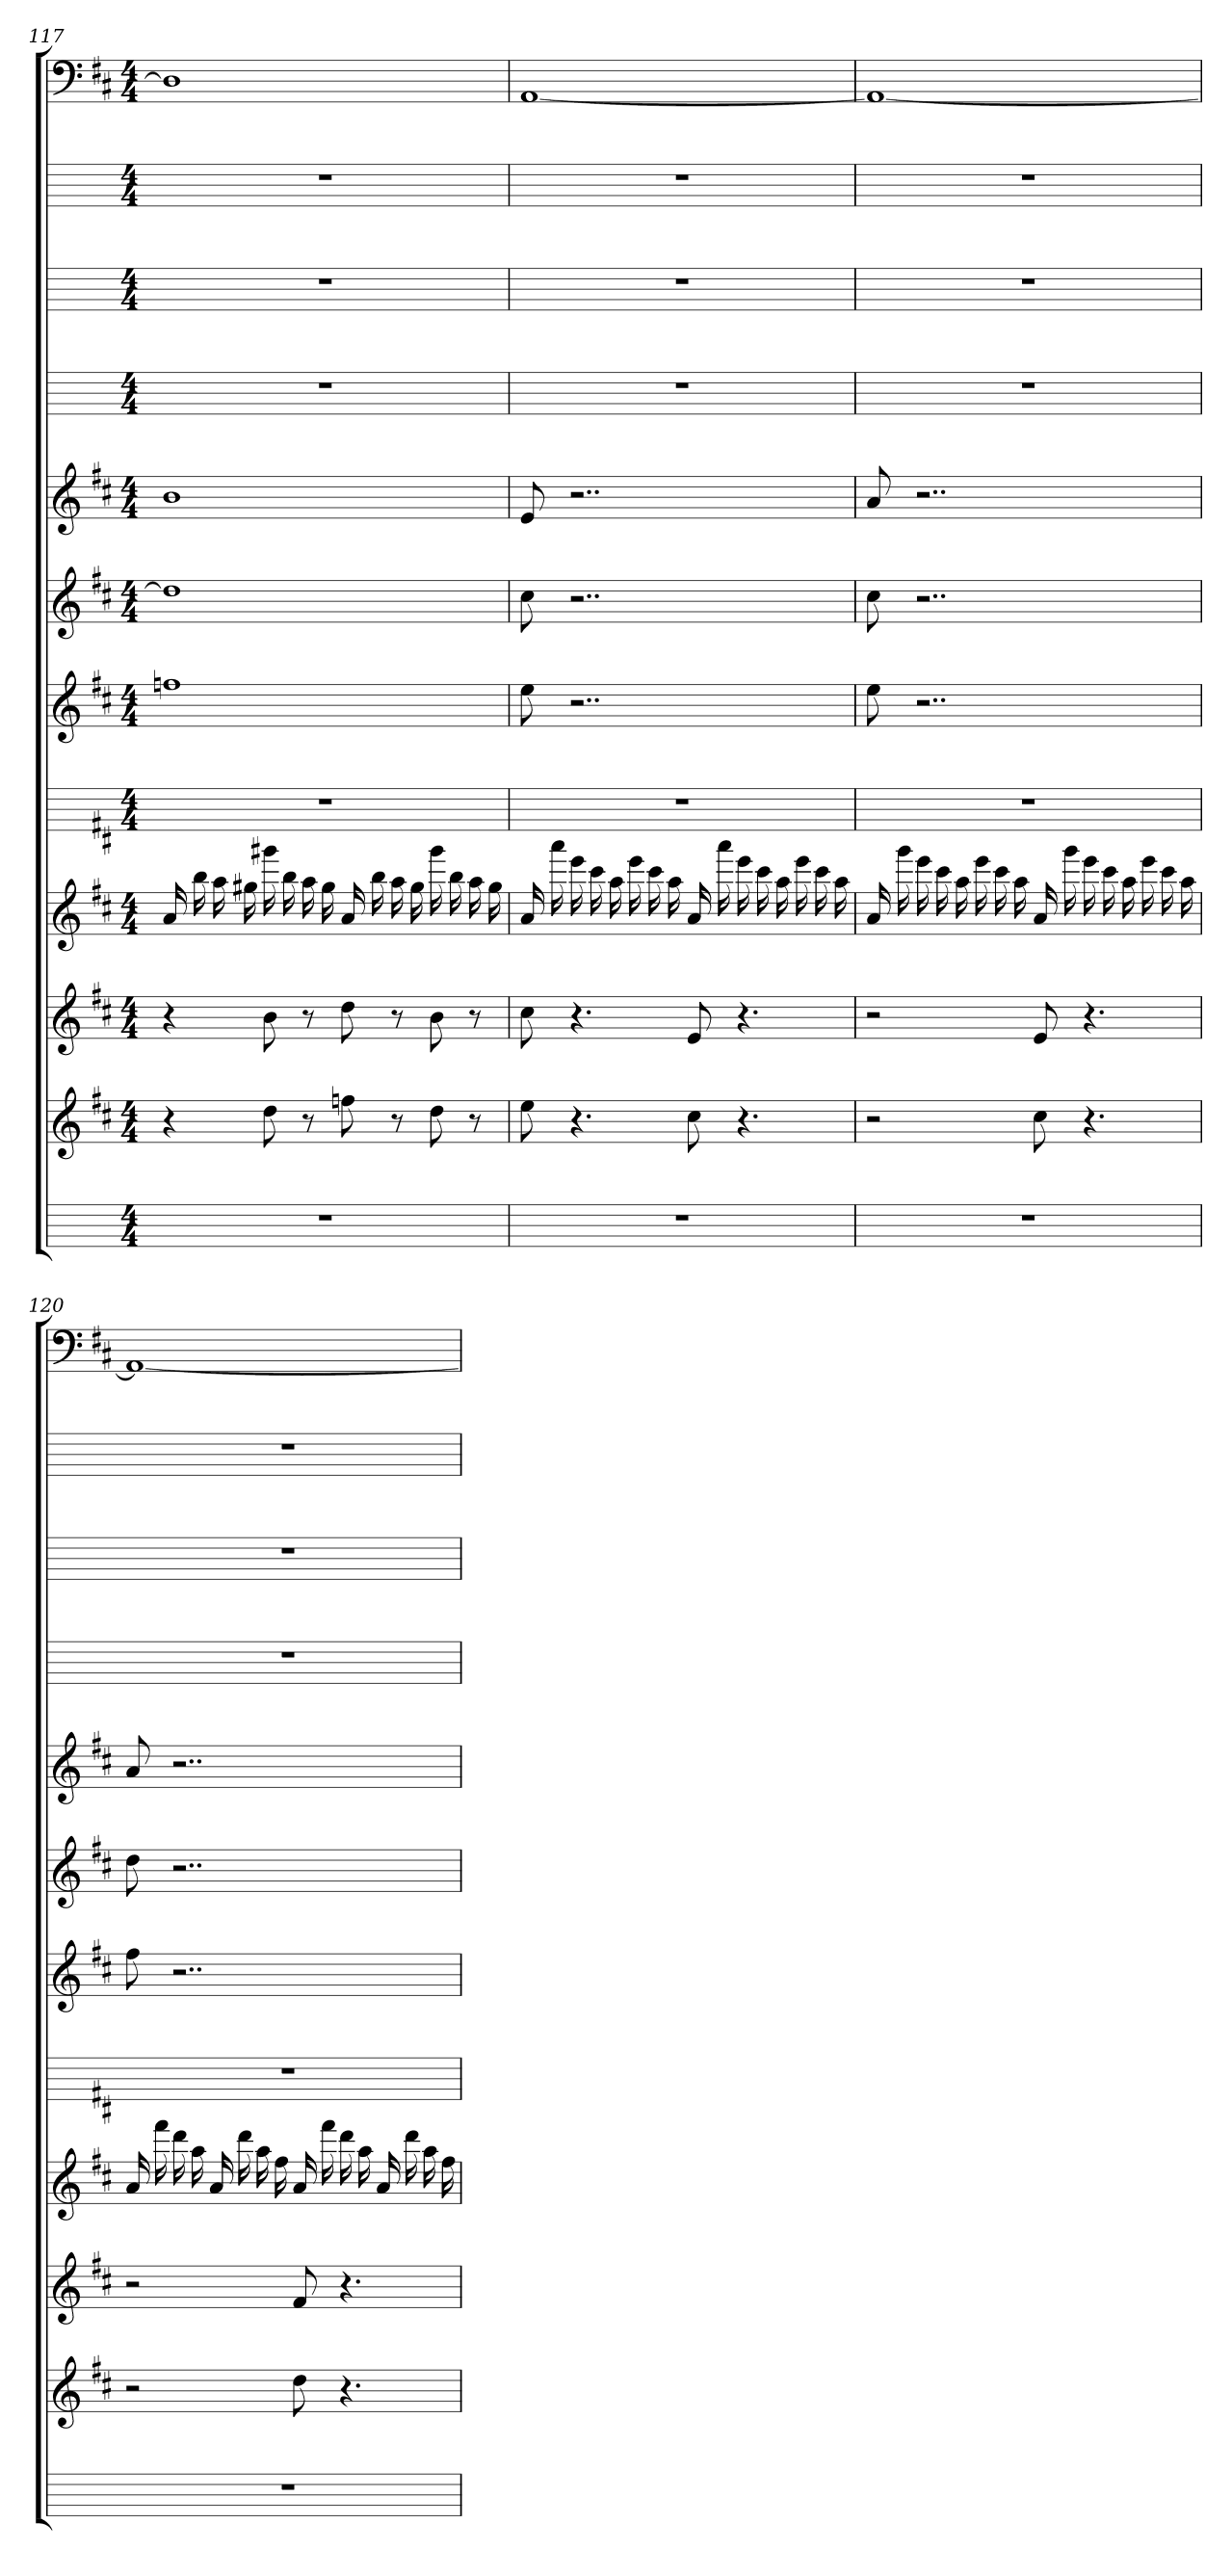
**kern	**kern	**kern	**kern	**kern	**kern	**kern	**kern	**kern	**kern	**kern	**kern
*part12	*part11	*part10	*part9	*part8	*part7	*part6	*part5	*part4	*part3	*part2	*part1
*staff12	*staff11	*staff10	*staff9	*staff8	*staff7	*staff6	*staff5	*staff4	*staff3	*staff2	*staff1
*k[]	*k[f#c#]	*k[f#c#]	*k[f#c#]	*k[f#c#]	*k[f#c#]	*k[f#c#]	*k[f#c#]	*k[]	*k[]	*k[]	*k[f#c#]
*M4/4	*M4/4	*M4/4	*M4/4	*M4/4	*M4/4	*M4/4	*M4/4	*M4/4	*M4/4	*M4/4	*M4/4
=117	=117	=117	=117	=117	=117	=117	=117	=117	=117	=117	=117
1r	4r	4r	16a	1r	1ffn	1dd]	1b	1r	1r	1r	1D]
.	.	.	16bb	.	.	.	.	.	.	.	.
.	.	.	16aa	.	.	.	.	.	.	.	.
.	.	.	16gg#X	.	.	.	.	.	.	.	.
.	8dd	8b	16ggg#X	.	.	.	.	.	.	.	.
.	.	.	16bb	.	.	.	.	.	.	.	.
.	8r	8r	16aa	.	.	.	.	.	.	.	.
.	.	.	16gg#	.	.	.	.	.	.	.	.
.	8ffn	8dd	16a	.	.	.	.	.	.	.	.
.	.	.	16bb	.	.	.	.	.	.	.	.
.	8r	8r	16aa	.	.	.	.	.	.	.	.
.	.	.	16gg#	.	.	.	.	.	.	.	.
.	8dd	8b	16ggg#	.	.	.	.	.	.	.	.
.	.	.	16bb	.	.	.	.	.	.	.	.
.	8r	8r	16aa	.	.	.	.	.	.	.	.
.	.	.	16gg#	.	.	.	.	.	.	.	.
=118	=118	=118	=118	=118	=118	=118	=118	=118	=118	=118	=118
1r	8ee	8cc#	16a	1r	8ee	8cc#	8e	1r	1r	1r	[1AA
.	.	.	16aaa	.	.	.	.	.	.	.	.
.	4.r	4.r	16eee	.	2..r	2..r	2..r	.	.	.	.
.	.	.	16ccc#	.	.	.	.	.	.	.	.
.	.	.	16aa	.	.	.	.	.	.	.	.
.	.	.	16eee	.	.	.	.	.	.	.	.
.	.	.	16ccc#	.	.	.	.	.	.	.	.
.	.	.	16aa	.	.	.	.	.	.	.	.
.	8cc#	8e	16a	.	.	.	.	.	.	.	.
.	.	.	16aaa	.	.	.	.	.	.	.	.
.	4.r	4.r	16eee	.	.	.	.	.	.	.	.
.	.	.	16ccc#	.	.	.	.	.	.	.	.
.	.	.	16aa	.	.	.	.	.	.	.	.
.	.	.	16eee	.	.	.	.	.	.	.	.
.	.	.	16ccc#	.	.	.	.	.	.	.	.
.	.	.	16aa	.	.	.	.	.	.	.	.
=119	=119	=119	=119	=119	=119	=119	=119	=119	=119	=119	=119
1r	2r	2r	16a	1r	8ee	8cc#	8a	1r	1r	1r	1AA_
.	.	.	16ggg	.	.	.	.	.	.	.	.
.	.	.	16eee	.	2..r	2..r	2..r	.	.	.	.
.	.	.	16ccc#	.	.	.	.	.	.	.	.
.	.	.	16aa	.	.	.	.	.	.	.	.
.	.	.	16eee	.	.	.	.	.	.	.	.
.	.	.	16ccc#	.	.	.	.	.	.	.	.
.	.	.	16aa	.	.	.	.	.	.	.	.
.	8cc#	8e	16a	.	.	.	.	.	.	.	.
.	.	.	16ggg	.	.	.	.	.	.	.	.
.	4.r	4.r	16eee	.	.	.	.	.	.	.	.
.	.	.	16ccc#	.	.	.	.	.	.	.	.
.	.	.	16aa	.	.	.	.	.	.	.	.
.	.	.	16eee	.	.	.	.	.	.	.	.
.	.	.	16ccc#	.	.	.	.	.	.	.	.
.	.	.	16aa	.	.	.	.	.	.	.	.
=120	=120	=120	=120	=120	=120	=120	=120	=120	=120	=120	=120
1r	2r	2r	16a	1r	8ff#	8dd	8a	1r	1r	1r	1AA_
.	.	.	16fff#	.	.	.	.	.	.	.	.
.	.	.	16ddd	.	2..r	2..r	2..r	.	.	.	.
.	.	.	16aa	.	.	.	.	.	.	.	.
.	.	.	16a	.	.	.	.	.	.	.	.
.	.	.	16ddd	.	.	.	.	.	.	.	.
.	.	.	16aa	.	.	.	.	.	.	.	.
.	.	.	16ff#	.	.	.	.	.	.	.	.
.	8dd	8f#	16a	.	.	.	.	.	.	.	.
.	.	.	16fff#	.	.	.	.	.	.	.	.
.	4.r	4.r	16ddd	.	.	.	.	.	.	.	.
.	.	.	16aa	.	.	.	.	.	.	.	.
.	.	.	16a	.	.	.	.	.	.	.	.
.	.	.	16ddd	.	.	.	.	.	.	.	.
.	.	.	16aa	.	.	.	.	.	.	.	.
.	.	.	16ff#	.	.	.	.	.	.	.	.
=	=	=	=	=	=	=	=	=	=	=	=
*-	*-	*-	*-	*-	*-	*-	*-	*-	*-	*-	*-
